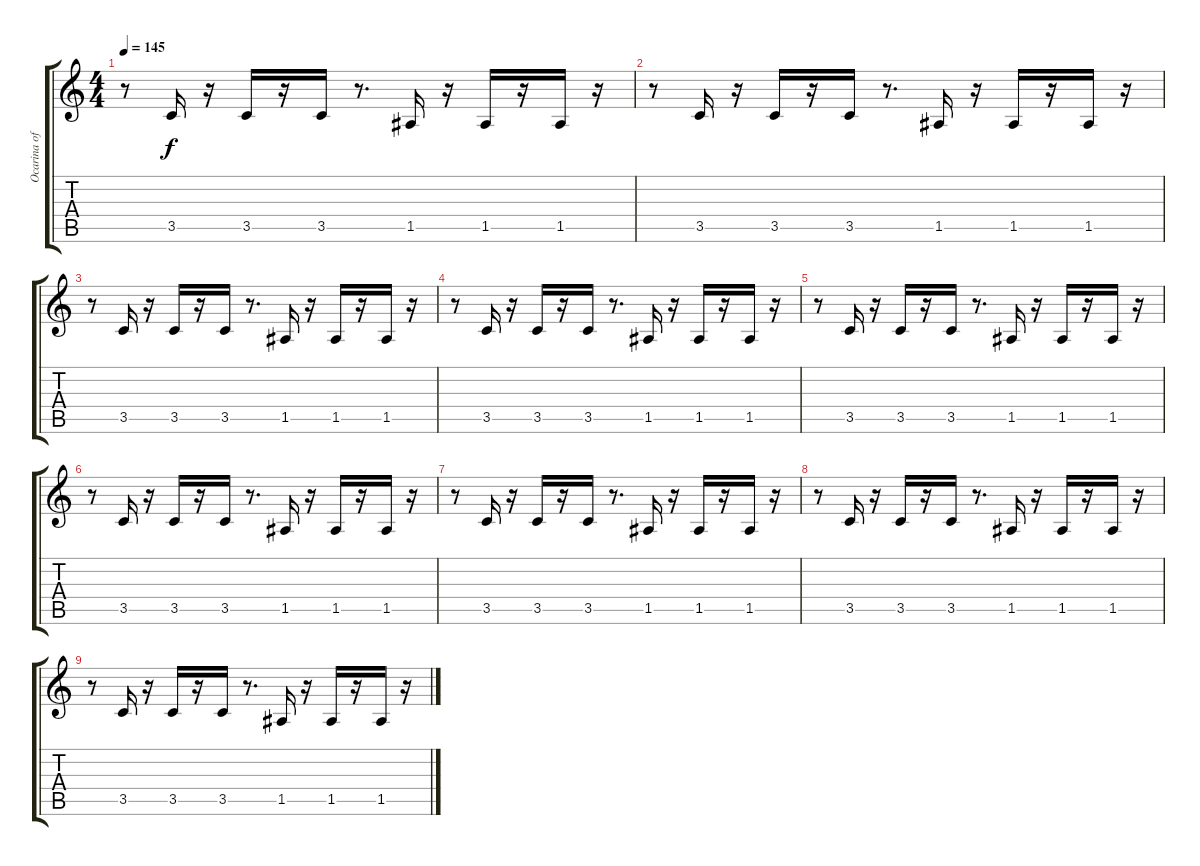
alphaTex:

\track ("Ocarina of Time" "Ocarina of") {instrument banjo}
\staff {score tabs}
\tuning (E4 B3 G3 D3 A2 E2) {hide}
\displaytranspose 12
\ts (4 4)
\tempo 145
\clef g2
\ks c
r.8{dy f} 3.5.16 r.16 3.5.16 r.16 3.5.16 r.8{d} 1.5.16 r.16 1.5.16 r.16 1.5.16 r.16 |
r.8 3.5.16 r.16 3.5.16 r.16 3.5.16 r.8{d} 1.5.16 r.16 1.5.16 r.16 1.5.16 r.16 |
r.8 3.5.16 r.16 3.5.16 r.16 3.5.16 r.8{d} 1.5.16 r.16 1.5.16 r.16 1.5.16 r.16 |
r.8 3.5.16 r.16 3.5.16 r.16 3.5.16 r.8{d} 1.5.16 r.16 1.5.16 r.16 1.5.16 r.16 |
r.8 3.5.16 r.16 3.5.16 r.16 3.5.16 r.8{d} 1.5.16 r.16 1.5.16 r.16 1.5.16 r.16 |
r.8 3.5.16 r.16 3.5.16 r.16 3.5.16 r.8{d} 1.5.16 r.16 1.5.16 r.16 1.5.16 r.16 |
r.8 3.5.16 r.16 3.5.16 r.16 3.5.16 r.8{d} 1.5.16 r.16 1.5.16 r.16 1.5.16 r.16 |
r.8 3.5.16 r.16 3.5.16 r.16 3.5.16 r.8{d} 1.5.16 r.16 1.5.16 r.16 1.5.16 r.16 |
r.8 3.5.16 r.16 3.5.16 r.16 3.5.16 r.8{d} 1.5.16 r.16 1.5.16 r.16 1.5.16 r.16
